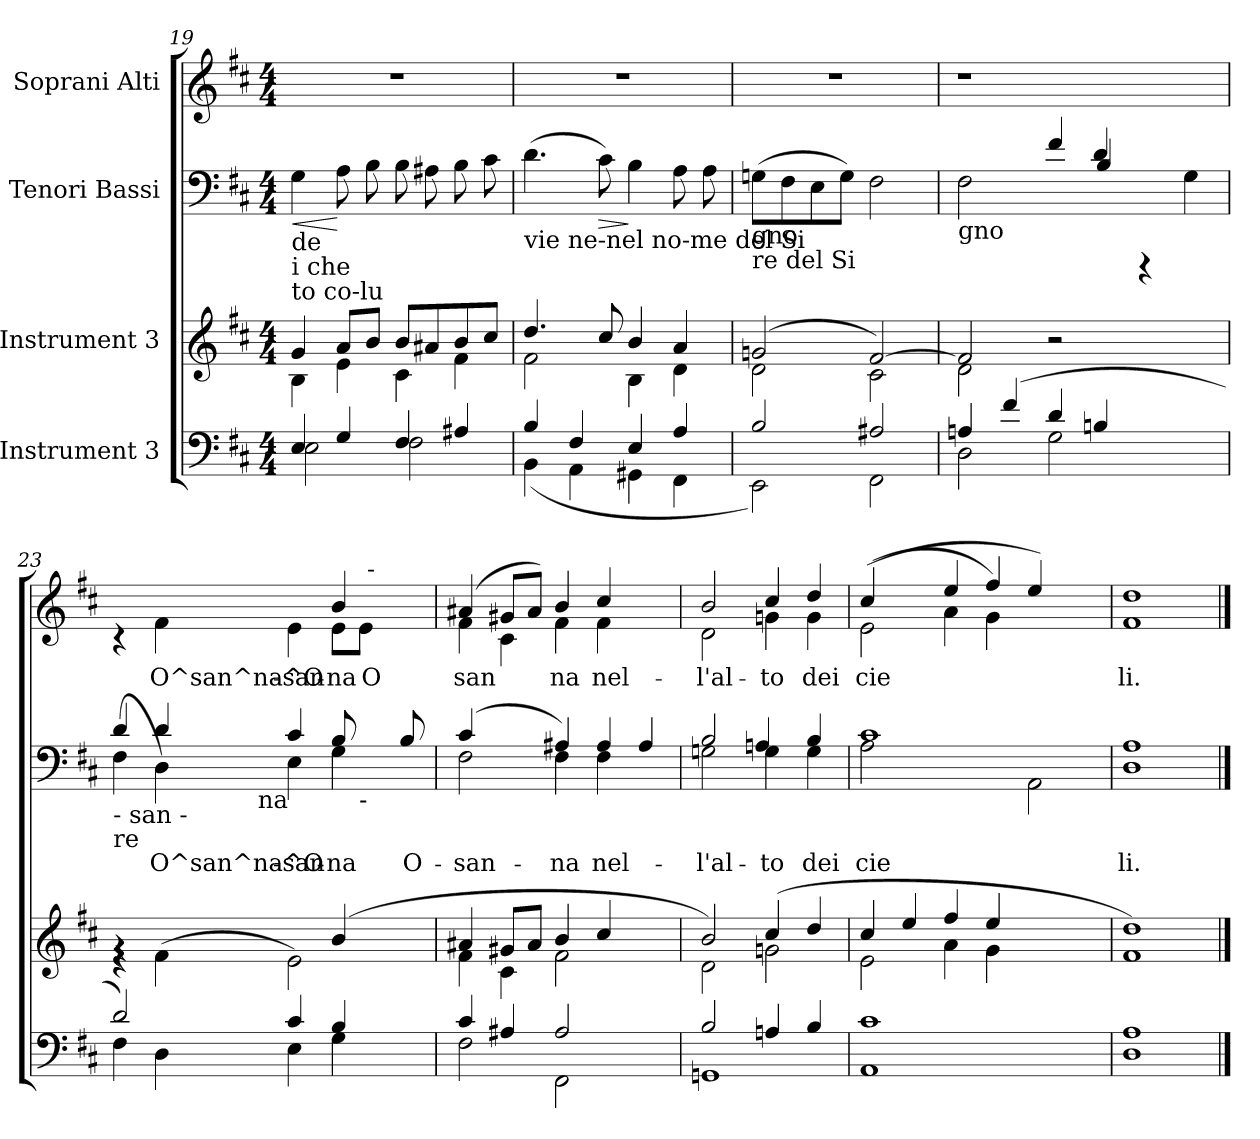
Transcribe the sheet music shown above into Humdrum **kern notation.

**kern	**kern	**kern	**text	**dynam	**kern	**text
*part4	*part3	*part2	*part2	*part2	*part1	*part1
*staff4	*staff3	*staff2	*staff2	*staff2	*staff1	*staff1
*I"Instrument 3	*I"Instrument 3	*I"Tenori  Bassi	*	*	*I"Soprani  Alti	*
*clefF4	*clefG2	*clefF4	*	*	*clefG2	*
*k[f#c#]	*k[f#c#]	*k[f#c#]	*	*	*k[f#c#]	*
*D:	*D:	*D:	*	*	*D:	*
*M4/4	*M4/4	*M4/4	*	*	*M4/4	*
=19	=19	=19	=19	=19	=19	=19
*^	*^	*	*	*	*	*
!	!	!	!	!LO:TX:b:t=de	!	!	!	!
!	!	!	!	!LO:TX:b:t=i che	!	!	!	!
!	!	!	!	!LO:TX:b:t=to co-lu	!	!	!	!
!	!	!	!	!	!LO:LY:a:cj	!LO:HP:b	!	!
4E/	2E\	4g/	4B\	4G\	.	<	1r	.
!	!	!	!	!	!LO:LY:a:cj	!	!	!
4G/	.	8a/L	4e\	8A\	.	[	.	.
!	!	!	!	!	!LO:LY:a:cj	!	!	!
.	.	8b/J	.	8B\	.	.	.	.
!	!	!	!	!	!LO:LY:a:cj	!	!	!
4F#/	2F#\	8b/L	4c#\	8B\	.	.	.	.
!	!	!	!	!	!LO:LY:a:cj	!	!	!
.	.	8a#X/	.	8A#X\	.	.	.	.
!	!	!	!	!	!LO:LY:a:cj	!	!	!
4A#X/	.	8b/	4f#\	8B\	.	.	.	.
!	!	!	!	!	!LO:LY:a:cj	!	!	!
.	.	8cc#/J	.	8c#\	.	.	.	.
=20	=20	=20	=20	=20	=20	=20	=20	=20
!	!	!	!	!LO:TX:b:t=vie ne-nel no-me del Si	!	!	!	!
!	!	!	!	!	!LO:LY:a:cj	!	!	!
4B/	(<4BB\	4.dd/	2f#\	(>4.d\	.	.	1r	.
4F#/	4AA\	.	.	.	.	.	.	.
!	!	!	!	!	!LO:LY:a:cj	!LO:HP:b	!	!
.	.	8cc#/	.	8c#\)	.	>	.	.
!	!	!	!	!	!LO:LY:a:cj	!	!	!
4E/	4GG#X\	4b/	4B\	4B\	.	]	.	.
!	!	!	!	!	!LO:LY:a:cj	!	!	!
4A/	4FF#\	4a/	4d\	8A\	.	.	.	.
!	!	!	!	!	!LO:LY:a:cj	!	!	!
.	.	.	.	8A\	.	.	.	.
=21	=21	=21	=21	=21	=21	=21	=21	=21
!	!	!	!	!LO:TX:b:t=gno	!	!	!	!
!	!	!	!	!LO:TX:b:t=re del Si	!	!	!	!
!	!	!	!	!	!LO:LY:a:cj	!	!	!
2B/	2EE\)	(>2gn/	2d\	(>8Gn\L	.	.	1r	.
!	!	!	!	!	!LO:LY:a:cj	!	!	!
.	.	.	.	8F#\	.	.	.	.
!	!	!	!	!	!LO:LY:a:cj	!	!	!
.	.	.	.	8E\	.	.	.	.
!	!	!	!	!	!LO:LY:a:cj	!	!	!
.	.	.	.	8G\J)	.	.	.	.
!	!	!	!	!	!LO:LY:a:cj	!	!	!
2A#X/	2FF#\	[>2f#/)	2c#\	2F#\	.	.	.	.
=22	=22	=22	=22	=22	=22	=22	=22	=22
*	*	*	*	*^	*	*	*	*
!	!	!	!	!LO:TX:b:t=gno	!	!	!	!	!
4An/	2D\	2f#/]	2d\	2F#\	2.ryy	.	.	1r	.
(>4f#/	.	.	.	.	.	.	.	.	.
!	!	!	!	!	!	!LO:LY:a:cj	!	!	!
4d/	2G\	2r	2ryy	4f#/	.	.	.	.	.
!	!	!	!	!	!	!LO:LY:a:cj	!	!	!
4Bn/	.	.	.	(>4d/	4B/)	.	.	.	.
2ryy	2ryy	2ryy	2ryy	4rCCC	2ryy	.	.	2ryy	.
.	.	.	.	4G<\	.	.	.	.	.
=23	=23	=23	=23	=23	=23	=23	=23	=23	=23
!	!	!	!	!LO:TX:b:t=- san -	!	!	!	!	!
!	!	!	!	!LO:TX:b:t=re	!	!	!	!	!
!	!	!	!	!	!	!LO:LY:a:cj	!	!	!
*	*	*	*	*	*^	*	*	*^	*
*	*	*	*	*	*	*	*	*	*	*^	*
2d/)	4F#\	4rg	4rd	(<4F#\	4d/	4ryy	.	.	4rc	2.ryy	2ryy	.
!	!	!	!	!	!	!	!LO:LY:a:cj	!	!	!	!	!LO:LY:b:cj
.	4D\	2ryy	(<4f#\	4D\)	4d/	8ryy	O^san^na^O-	.	4f#\	.	.	O^san^na^O-
.	.	.	.	.	.	16ryy	.	.	.	.	.	.
.	.	.	.	.	.	64ryy	.	.	.	.	.	.
!	!	!	!	!	!	!LO:TX:b:t=na	!	!	!	!	!	!
.	.	.	.	.	.	2ryy	.	.	.	.	.	.
!	!	!	!	!	!	!	!LO:LY:a:cj	!	!	!	!	!LO:LY:b:cj
4c#/	4E\	.	2e\)	4c#/	4E\	.	-san-	.	4e\	.	4ryy	-san-
!	!	!	!	!	!	!	!LO:LY:a:cj	!	!	!	!	!LO:LY:b:cj
4B/	4G\	(>4b/	.	4G<\	8B/	.	-na	.	4b>/	8e\L	8ryy	-na
!	!	!	!	!	!LO:TX:b:t=-	!	!	!	!	!	!	!
!	!	!	!	!	!	!	!	!	!	!	!	!LO:LY:b:cj
.	.	.	.	.	4ryy	.	.	.	.	8e\J	64ryy	O-
!	!	!	!	!	!	!	!	!	!	!	!LO:TX:a:t=-	!
.	.	.	.	.	.	.	.	.	.	.	8...ryy	.
.	.	.	.	.	.	8ryy	.	.	.	.	.	.
!	!	!	!	!	!	!	!LO:LY:a:cj	!	!	!	!	!
8ryy	8ryy	8ryy	8ryy	8B/	.	.	O-	.	8ryy	8ryy	.	.
.	.	.	.	.	.	32.ryy	.	.	.	.	.	.
!!LO:LB:g=z
=24	=24	=24	=24	=24	=24	=24	=24	=24	=24	=24	=24	=24
!	!	!	!	!	!	!	!LO:LY:a:cj	!	!	!	!	!LO:LY:b:cj
*	*	*	*	*	*v	*v	*	*	*	*	*	*
*	*	*	*	*	*	*	*	*	*v	*v	*
4c#/	2F#\	4a#X/	4f#\	2F#\	(>4c#/	-san-	.	(>4a#X/	4f#\	-san-
!	!	!	!	!	!	!	!	!	!	!LO:LY:b:cj
4A#X/	.	8g#X/L	4c#\	.	4ryy	.	.	4c#\	8g#X/L	--
!	!	!	!	!	!	!	!	!	!	!LO:LY:b:cj
.	.	8a#/J	.	.	.	.	.	.	8a#/J)	--
!	!	!	!	!	!	!LO:LY:a:cj	!	!	!	!
!	!	!	!	!	!	!LO:LY:a:cj	!	!	!	!LO:LY:b:cj
2A#/	2FF#\	4b/	2f#\	4A#X/)	4F#\	-na	.	4b/	4f#\	-na
!	!	!	!	!	!	!LO:LY:a:cj	!	!	!	!LO:LY:b:cj
.	.	4cc#/	.	4A#/	4F#\	nel-	.	4cc#/	4f#\	nel-
4ryy	4ryy	4ryy	4ryy	4A#/	4ryy	.	.	4ryy	4ryy	.
=25	=25	=25	=25	=25	=25	=25	=25	=25	=25	=25
!	!	!	!	!	!	!LO:LY:a:cj	!	!	!	!LO:LY:b:cj
2B/	1GGn	2b/)	2d\	2B/	2Gn\	-l'al-	.	2b/	2d\	-l'al-
!	!	!	!	!	!	!LO:LY:a:cj	!	!	!	!LO:LY:b:cj
4An/	.	(>4cc#/	2gn\	4G\	4An/	-to	.	4cc#/	4gn\	-to
!	!	!	!	!	!	!LO:LY:a:cj	!	!	!	!LO:LY:b:cj
4B/	.	4dd/	.	4B/	4G\	dei	.	4dd/	4g\	dei
*v	*v	*	*	*	*	*	*	*	*	*
=26	=26	=26	=26	=26	=26	=26	=26	=26	=26
!	!	!	!	!	!LO:LY:a:cj	!	!	!	!LO:LY:b:cj
1c# 1AA	4cc#/	2e\	1c#	2A\	cie-	.	(<2e\	(>4cc#/	cie-
.	4ee/	.	.	.	.	.	.	4ryy	.
!	!	!	!	!	!	!	!	!	!LO:LY:b:cj
!	!	!	!	!	!	!	!	!	!LO:LY:b:cj
.	4ff#/	4a\	.	1ryy	.	.	4ee/	4a\	--
!	!	!	!	!	!	!	!	!	!LO:LY:b:cj
.	4ee/	4g\	.	.	.	.	4ff#/	4g\)	--
!	!	!	!	!	!LO:LY:a:cj	!	!	!	!
2ryy	2ryy	2ryy	2AA\	.	--	.	4ee/)	4ryy	.
.	.	.	.	.	.	.	4ryy	4ryy	.
*	*v	*v	*	*	*	*	*	*	*
*	*	*v	*v	*	*	*	*	*
=27	=27	=27	=27	=27	=27	=27	=27
!	!	!	!LO:LY:a:cj	!	!	!	!LO:LY:b:cj
*	*	*	*	*	*v	*v	*
1D 1A	1f# 1dd)	1A 1D	-li.	.	1dd 1f#	-li.
==	==	==	==	==	==	==
*-	*-	*-	*-	*-	*-	*-
